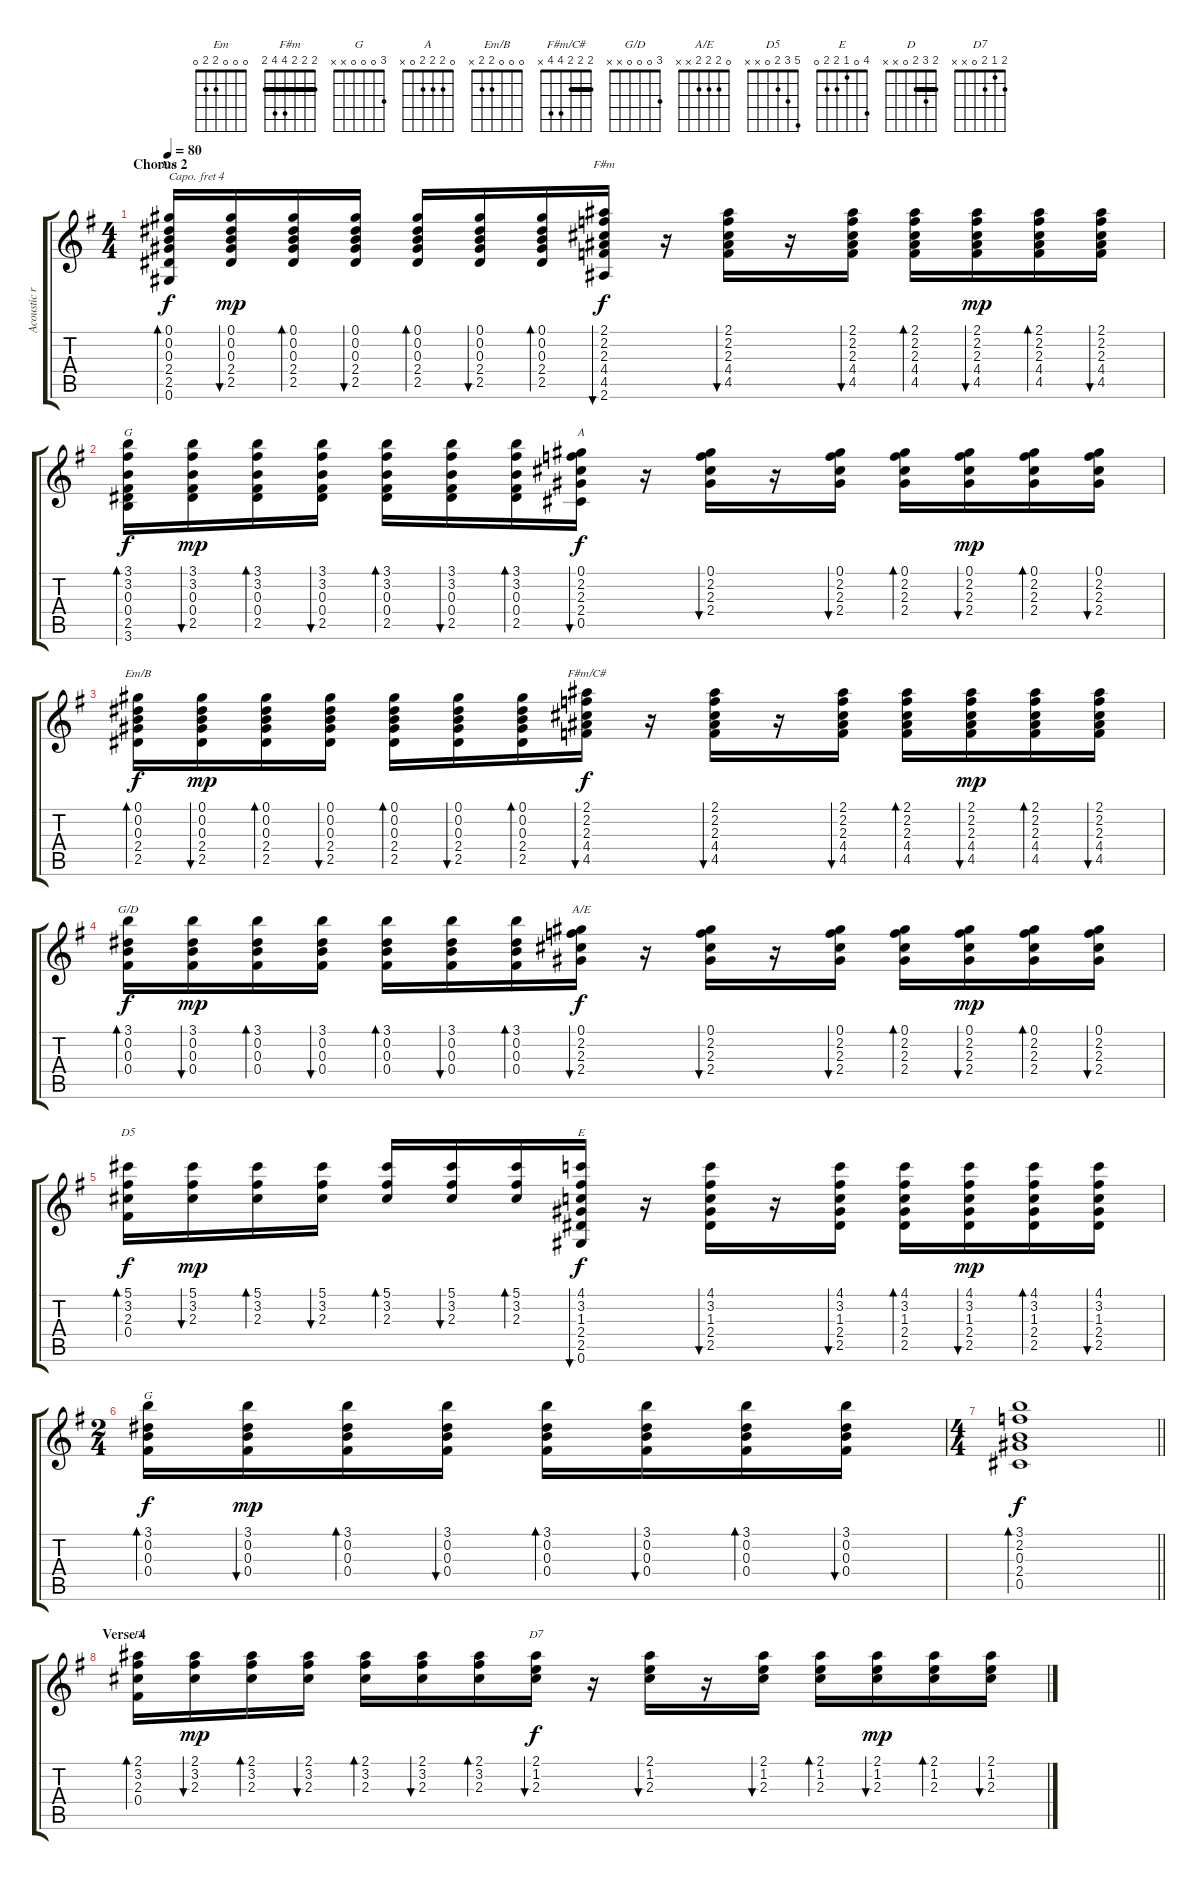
\track ("Acoustic rhythm guitar (Capo IV)" "Acoustic r") {instrument acousticguitarnylon}
\staff {score tabs}
\capo 4
\tuning (E4 B3 G3 D3 A2 E2) {hide}
\chord ("Em" 0 0 0 2 2 0)
\chord ("F#m" 2 2 2 4 4 2) {barre 2}
\chord ("G" 3 3 0 0 2 3) {barre 3}
\chord ("A" 0 2 2 2 0 x)
\chord ("Em/B" 0 0 0 2 2 x)
\chord ("F#m/C#" 2 2 2 4 4 x) {barre 2}
\chord ("G/D" 3 0 0 0 x x)
\chord ("A/E" 0 2 2 2 x x)
\chord ("D5" 5 3 2 0 x x)
\chord ("E" 4 0 1 2 2 0)
\chord ("G" 3 0 0 0 x x)
\chord ("D" 2 3 2 0 x x) {barre 2}
\chord ("D7" 2 1 2 0 x x)
\ts (4 4)
\section ("" "Chorus 2")
\tempo 80
\clef g2
\ks g
(0.1 0.2 0.3 2.4 2.5 0.6).16{bd 30 ch "Em" dy f} (0.1 0.2 0.3 2.4 2.5).16{bu 30 dy mp} (0.1 0.2 0.3 2.4 2.5).16{bd 30} (0.1 0.2 0.3 2.4 2.5).16{bu 30} (0.1 0.2 0.3 2.4 2.5).16{bd 30} (0.1 0.2 0.3 2.4 2.5).16{bu 30} (0.1 0.2 0.3 2.4 2.5).16{bd 30} (2.1 2.2 2.3 4.4 4.5 2.6).16{bu 30 ch "F#m" dy f} r.16 (2.1 2.2 2.3 4.4 4.5).16{bu 30} r.16 (2.1 2.2 2.3 4.4 4.5).16{bu 30} (2.1 2.2 2.3 4.4 4.5).16{bd 30} (2.1 2.2 2.3 4.4 4.5).16{bu 30 dy mp} (2.1 2.2 2.3 4.4 4.5).16{bd 30} (2.1 2.2 2.3 4.4 4.5).16{bu 30} |
(3.1 3.2 0.3 0.4 2.5 3.6).16{bd 30 ch "G" dy f} (3.1 3.2 0.3 0.4 2.5).16{bu 30 dy mp} (3.1 3.2 0.3 0.4 2.5).16{bd 30} (3.1 3.2 0.3 0.4 2.5).16{bu 30} (3.1 3.2 0.3 0.4 2.5).16{bd 30} (3.1 3.2 0.3 0.4 2.5).16{bu 30} (3.1 3.2 0.3 0.4 2.5).16{bd 30} (0.1 2.2 2.3 2.4 0.5).16{bu 30 ch "A" dy f} r.16 (0.1 2.2 2.3 2.4).16{bu 30} r.16 (0.1 2.2 2.3 2.4).16{bu 30} (0.1 2.2 2.3 2.4).16{bd 30} (0.1 2.2 2.3 2.4).16{bu 30 dy mp} (0.1 2.2 2.3 2.4).16{bd 30} (0.1 2.2 2.3 2.4).16{bu 30} |
(0.1 0.2 0.3 2.4 2.5).16{bd 30 ch "Em/B" dy f} (0.1 0.2 0.3 2.4 2.5).16{bu 30 dy mp} (0.1 0.2 0.3 2.4 2.5).16{bd 30} (0.1 0.2 0.3 2.4 2.5).16{bu 30} (0.1 0.2 0.3 2.4 2.5).16{bd 30} (0.1 0.2 0.3 2.4 2.5).16{bu 30} (0.1 0.2 0.3 2.4 2.5).16{bd 30} (2.1 2.2 2.3 4.4 4.5).16{bu 30 ch "F#m/C#" dy f} r.16 (2.1 2.2 2.3 4.4 4.5).16{bu 30} r.16 (2.1 2.2 2.3 4.4 4.5).16{bu 30} (2.1 2.2 2.3 4.4 4.5).16{bd 30} (2.1 2.2 2.3 4.4 4.5).16{bu 30 dy mp} (2.1 2.2 2.3 4.4 4.5).16{bd 30} (2.1 2.2 2.3 4.4 4.5).16{bu 30} |
(3.1 0.2 0.3 0.4).16{bd 30 ch "G/D" dy f} (3.1 0.2 0.3 0.4).16{bu 30 dy mp} (3.1 0.2 0.3 0.4).16{bd 30} (3.1 0.2 0.3 0.4).16{bu 30} (3.1 0.2 0.3 0.4).16{bd 30} (3.1 0.2 0.3 0.4).16{bu 30} (3.1 0.2 0.3 0.4).16{bd 30} (0.1 2.2 2.3 2.4).16{bu 30 ch "A/E" dy f} r.16 (0.1 2.2 2.3 2.4).16{bu 30} r.16 (0.1 2.2 2.3 2.4).16{bu 30} (0.1 2.2 2.3 2.4).16{bd 30} (0.1 2.2 2.3 2.4).16{bu 30 dy mp} (0.1 2.2 2.3 2.4).16{bd 30} (0.1 2.2 2.3 2.4).16{bu 30} |
(5.1 3.2 2.3 0.4).16{bd 30 ch "D5" dy f} (5.1 3.2 2.3).16{bu 30 dy mp} (5.1 3.2 2.3).16{bd 30} (5.1 3.2 2.3).16{bu 30} (5.1 3.2 2.3).16{bd 30} (5.1 3.2 2.3).16{bu 30} (5.1 3.2 2.3).16{bd 30} (4.1 3.2 1.3 2.4 2.5 0.6).16{bu 30 ch "E" dy f} r.16 (4.1 3.2 1.3 2.4 2.5).16{bu 30} r.16 (4.1 3.2 1.3 2.4 2.5).16{bu 30} (4.1 3.2 1.3 2.4 2.5).16{bd 30} (4.1 3.2 1.3 2.4 2.5).16{bu 30 dy mp} (4.1 3.2 1.3 2.4 2.5).16{bd 30} (4.1 3.2 1.3 2.4 2.5).16{bu 30} |
\ts (2 4)
(3.1 0.2 0.3 0.4).16{bd 30 ch "G" dy f} (3.1 0.2 0.3 0.4).16{bu 30 dy mp} (3.1 0.2 0.3 0.4).16{bd 30} (3.1 0.2 0.3 0.4).16{bu 30} (3.1 0.2 0.3 0.4).16{bd 30} (3.1 0.2 0.3 0.4).16{bu 30} (3.1 0.2 0.3 0.4).16{bd 30} (3.1 0.2 0.3 0.4).16{bu 30} |
\ts (4 4)
\barLineRight lightlight
(3.1 2.2 0.3 2.4 0.5).1{bd 120 dy f} |
\section ("" "Verse 4")
(2.1 3.2 2.3 0.4).16{bd 30 ch "D"} (2.1 3.2 2.3).16{bu 30 dy mp} (2.1 3.2 2.3).16{bd 30} (2.1 3.2 2.3).16{bu 30} (2.1 3.2 2.3).16{bd 30} (2.1 3.2 2.3).16{bu 30} (2.1 3.2 2.3).16{bd 30} (2.1 1.2 2.3).16{bu 30 ch "D7" dy f} r.16 (2.1 1.2 2.3).16{bu 30} r.16 (2.1 1.2 2.3).16{bu 30} (2.1 1.2 2.3).16{bd 30} (2.1 1.2 2.3).16{bu 30 dy mp} (2.1 1.2 2.3).16{bd 30} (2.1 1.2 2.3).16{bu 30}
